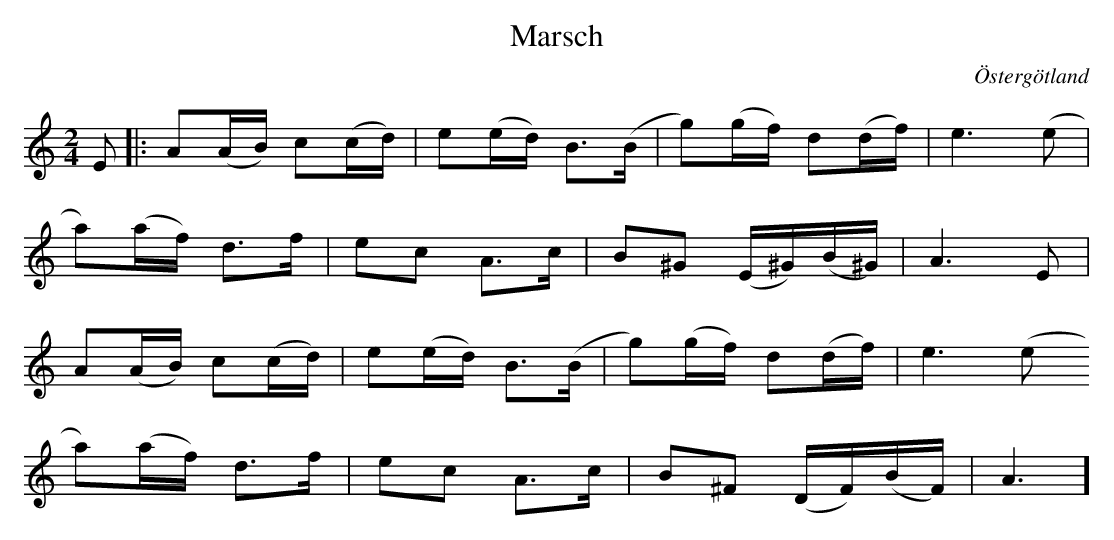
X:1
T:Marsch
O:Östergötland
M: 2/4
L: 1/16
K: Am
E2 |: A2(AB) c2(cd) | e2(ed) B3(B | g2)(gf) d2(df) | e6 (e2 |
a2)(af) d3f | e2c2 A3c | B2^G2 (E^G)(B^G)| A6 E2 |
A2(AB) c2(cd) | e2(ed) B3(B | g2)(gf) d2(df) | e6 (e2
a2)(af) d3f | e2c2 A3c | B2^F2 (DF)(BF)| A6]
